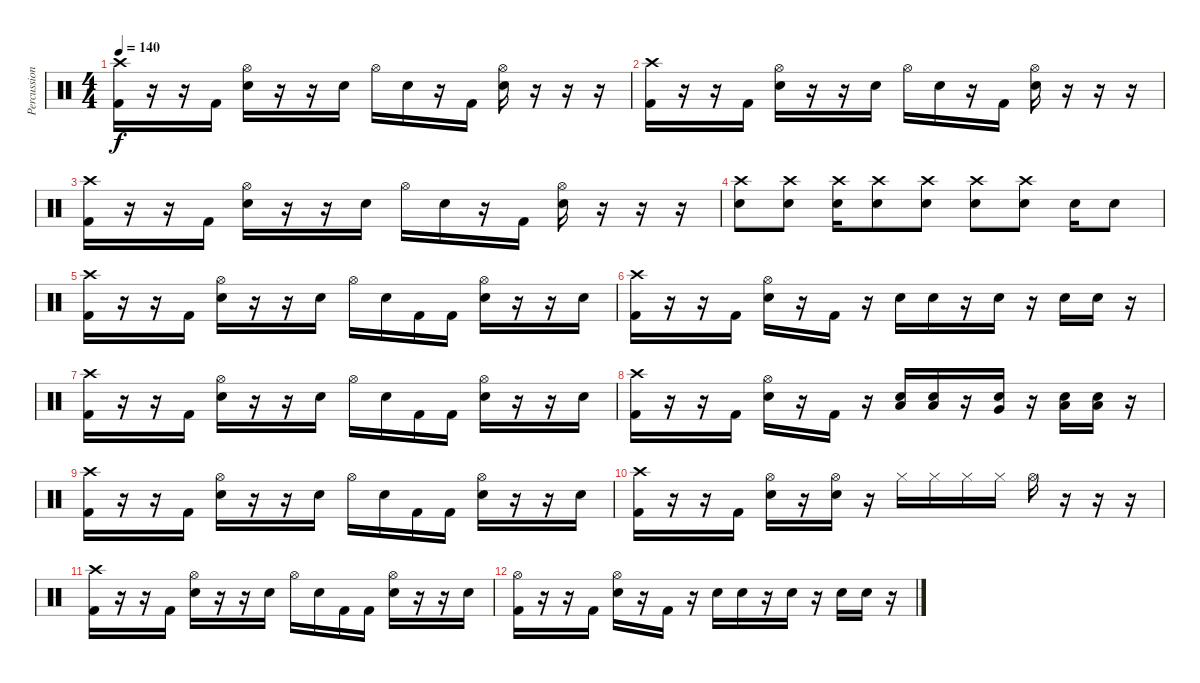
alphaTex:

\track ("Percussion" "Percussion") {instrument percussion}
\staff {score}
\articulation defaults
\ts (4 4)
\tempo 140
\clef neutral
\ks c
("Crash high (hit)" "Kick (hit) 2").16{dy f} r.16 r.16 "Kick (hit) 2".16 ("Hi-Hat (open)" "Electric Snare (hit)").16 r.16 r.16 "Electric Snare (hit)".16 "Hi-Hat (open)".16 "Electric Snare (hit)".16 r.16 "Kick (hit) 2".16 ("Hi-Hat (open)" "Electric Snare (hit)").16 r.16 r.16 r.16 |
("Crash high (hit)" "Kick (hit) 2").16 r.16 r.16 "Kick (hit) 2".16 ("Hi-Hat (open)" "Electric Snare (hit)").16 r.16 r.16 "Electric Snare (hit)".16 "Hi-Hat (open)".16 "Electric Snare (hit)".16 r.16 "Kick (hit) 2".16 ("Hi-Hat (open)" "Electric Snare (hit)").16 r.16 r.16 r.16 |
("Crash high (hit)" "Kick (hit) 2").16 r.16 r.16 "Kick (hit) 2".16 ("Hi-Hat (open)" "Electric Snare (hit)").16 r.16 r.16 "Electric Snare (hit)".16 "Hi-Hat (open)".16 "Electric Snare (hit)".16 r.16 "Kick (hit) 2".16 ("Hi-Hat (open)" "Electric Snare (hit)").16 r.16 r.16 r.16 |
("Crash high (hit)" "Electric Snare (hit)").8 ("Crash high (hit)" "Electric Snare (hit)").8 ("Crash high (hit)" "Electric Snare (hit)").16 ("Crash high (hit)" "Electric Snare (hit)").8 ("Crash high (hit)" "Electric Snare (hit)").8 ("Crash high (hit)" "Electric Snare (hit)").8 ("Crash high (hit)" "Electric Snare (hit)").8 "Electric Snare (hit)".16 "Electric Snare (hit)".8 |
("Crash high (hit)" "Kick (hit) 2").16 r.16 r.16 "Kick (hit) 2".16 ("Hi-Hat (open)" "Electric Snare (hit)").16 r.16 r.16 "Electric Snare (hit)".16 "Hi-Hat (open)".16 "Electric Snare (hit)".16 "Kick (hit) 2".16 "Kick (hit) 2".16 ("Hi-Hat (open)" "Electric Snare (hit)").16 r.16 r.16 "Electric Snare (hit)".16 |
("Crash high (hit)" "Kick (hit) 2").16 r.16 r.16 "Kick (hit) 2".16 ("Hi-Hat (open)" "Electric Snare (hit)").16 r.16 "Kick (hit) 2".16 r.16 "Electric Snare (hit)".16 "Electric Snare (hit)".16 r.16 "Electric Snare (hit)".16 r.16 "Electric Snare (hit)".16 "Electric Snare (hit)".16 r.16 |
("Crash high (hit)" "Kick (hit) 2").16 r.16 r.16 "Kick (hit) 2".16 ("Hi-Hat (open)" "Electric Snare (hit)").16 r.16 r.16 "Electric Snare (hit)".16 "Hi-Hat (open)".16 "Electric Snare (hit)".16 "Kick (hit) 2".16 "Kick (hit) 2".16 ("Hi-Hat (open)" "Electric Snare (hit)").16 r.16 r.16 "Electric Snare (hit)".16 |
("Crash high (hit)" "Kick (hit) 2").16 r.16 r.16 "Kick (hit) 2".16 ("Hi-Hat (open)" "Electric Snare (hit)").16 r.16 "Kick (hit) 2".16 r.16 ("Low Tom (hit)" "Electric Snare (hit)").16 ("Low Tom (hit)" "Electric Snare (hit)").16 r.16 ("Very Low Tom (hit)" "Electric Snare (hit)").16 r.16 ("Low Floor Tom (hit)" "Electric Snare (hit)").16 ("Low Floor Tom (hit)" "Electric Snare (hit)").16 r.16 |
("Crash high (hit)" "Kick (hit) 2").16 r.16 r.16 "Kick (hit) 2".16 ("Hi-Hat (open)" "Electric Snare (hit)").16 r.16 r.16 "Electric Snare (hit)".16 "Hi-Hat (open)".16 "Electric Snare (hit)".16 "Kick (hit) 2".16 "Kick (hit) 2".16 ("Hi-Hat (open)" "Electric Snare (hit)").16 r.16 r.16 "Electric Snare (hit)".16 |
("Crash high (hit)" "Kick (hit) 2").16 r.16 r.16 "Kick (hit) 2".16 ("Hi-Hat (open)" "Electric Snare (hit)").16 r.16 ("Hi-Hat (open)" "Electric Snare (hit)").16 r.16 "Hi-Hat (closed)".16 "Hi-Hat (closed)".16 "Hi-Hat (closed)".16 "Hi-Hat (closed)".16 "Hi-Hat (open)".16 r.16 r.16 r.16 |
("Crash high (hit)" "Kick (hit) 2").16 r.16 r.16 "Kick (hit) 2".16 ("Hi-Hat (open)" "Electric Snare (hit)").16 r.16 r.16 "Electric Snare (hit)".16 "Hi-Hat (open)".16 "Electric Snare (hit)".16 "Kick (hit) 2".16 "Kick (hit) 2".16 ("Hi-Hat (open)" "Electric Snare (hit)").16 r.16 r.16 "Electric Snare (hit)".16 |
("Hi-Hat (open)" "Kick (hit) 2").16 r.16 r.16 "Kick (hit) 2".16 ("Hi-Hat (open)" "Electric Snare (hit)").16 r.16 "Kick (hit) 2".16 r.16 "Electric Snare (hit)".16 "Electric Snare (hit)".16 r.16 "Electric Snare (hit)".16 r.16 "Electric Snare (hit)".16 "Electric Snare (hit)".16 r.16
